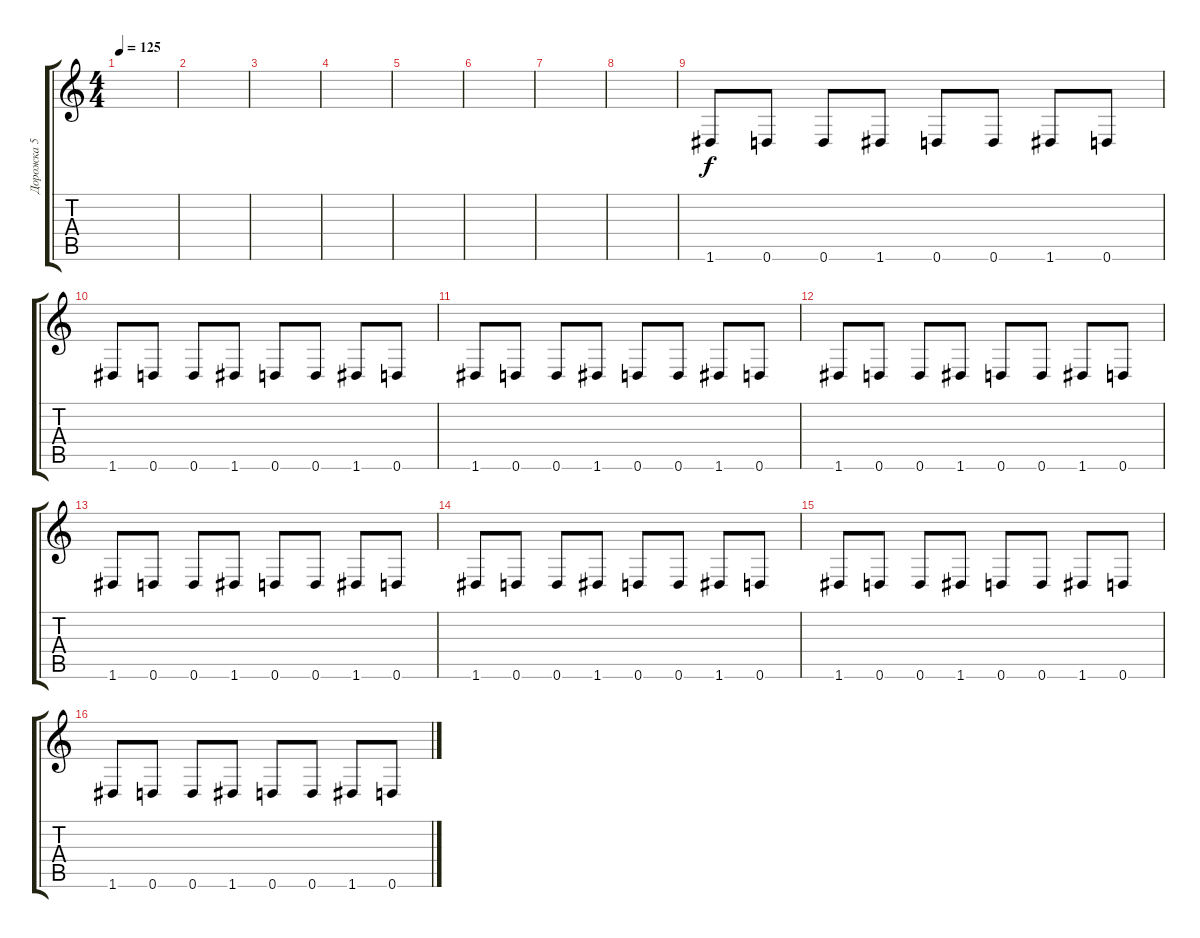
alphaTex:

\track ("Дорожка 5" "Дорожка 5") {instrument distortionguitar}
\staff {score tabs}
\tuning (D4 A3 F3 C3 G2 D2) {hide}
\ts (4 4)
\tempo 125
\clef g2
\ks c
|
|
|
|
|
|
|
|
1.6.8 0.6.8 0.6.8 1.6.8 0.6.8 0.6.8 1.6.8 0.6.8 |
1.6.8 0.6.8 0.6.8 1.6.8 0.6.8 0.6.8 1.6.8 0.6.8 |
1.6.8 0.6.8 0.6.8 1.6.8 0.6.8 0.6.8 1.6.8 0.6.8 |
1.6.8 0.6.8 0.6.8 1.6.8 0.6.8 0.6.8 1.6.8 0.6.8 |
1.6.8 0.6.8 0.6.8 1.6.8 0.6.8 0.6.8 1.6.8 0.6.8 |
1.6.8 0.6.8 0.6.8 1.6.8 0.6.8 0.6.8 1.6.8 0.6.8 |
1.6.8 0.6.8 0.6.8 1.6.8 0.6.8 0.6.8 1.6.8 0.6.8 |
1.6.8 0.6.8 0.6.8 1.6.8 0.6.8 0.6.8 1.6.8 0.6.8
